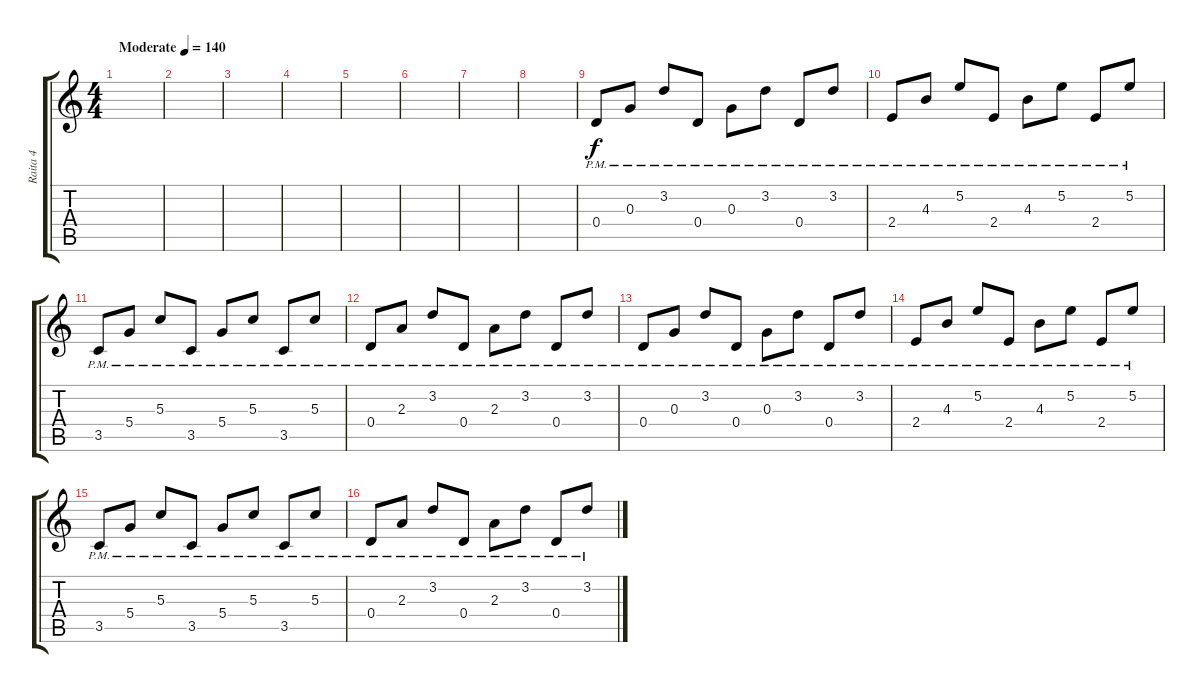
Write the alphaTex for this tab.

\track ("Raita 4" "Raita 4") {instrument overdrivenguitar}
\staff {score tabs}
\tuning (E4 B3 G3 D3 A2 E2) {hide}
\ts (4 4)
\tempo (140 "Moderate")
\clef g2
\ks c
|
|
|
|
|
|
|
|
0.4{pm}.8 0.3{pm}.8 3.2{pm}.8 0.4{pm}.8 0.3{pm}.8 3.2{pm}.8 0.4{pm}.8 3.2{pm}.8 |
2.4{pm}.8 4.3{pm}.8 5.2{pm}.8 2.4{pm}.8 4.3{pm}.8 5.2{pm}.8 2.4{pm}.8 5.2{pm}.8 |
3.5{pm}.8 5.4{pm}.8 5.3{pm}.8 3.5{pm}.8 5.4{pm}.8 5.3{pm}.8 3.5{pm}.8 5.3{pm}.8 |
0.4{pm}.8 2.3{pm}.8 3.2{pm}.8 0.4{pm}.8 2.3{pm}.8 3.2{pm}.8 0.4{pm}.8 3.2{pm}.8 |
0.4{pm}.8 0.3{pm}.8 3.2{pm}.8 0.4{pm}.8 0.3{pm}.8 3.2{pm}.8 0.4{pm}.8 3.2{pm}.8 |
2.4{pm}.8 4.3{pm}.8 5.2{pm}.8 2.4{pm}.8 4.3{pm}.8 5.2{pm}.8 2.4{pm}.8 5.2{pm}.8 |
3.5{pm}.8 5.4{pm}.8 5.3{pm}.8 3.5{pm}.8 5.4{pm}.8 5.3{pm}.8 3.5{pm}.8 5.3{pm}.8 |
0.4{pm}.8 2.3{pm}.8 3.2{pm}.8 0.4{pm}.8 2.3{pm}.8 3.2{pm}.8 0.4{pm}.8 3.2{pm}.8
